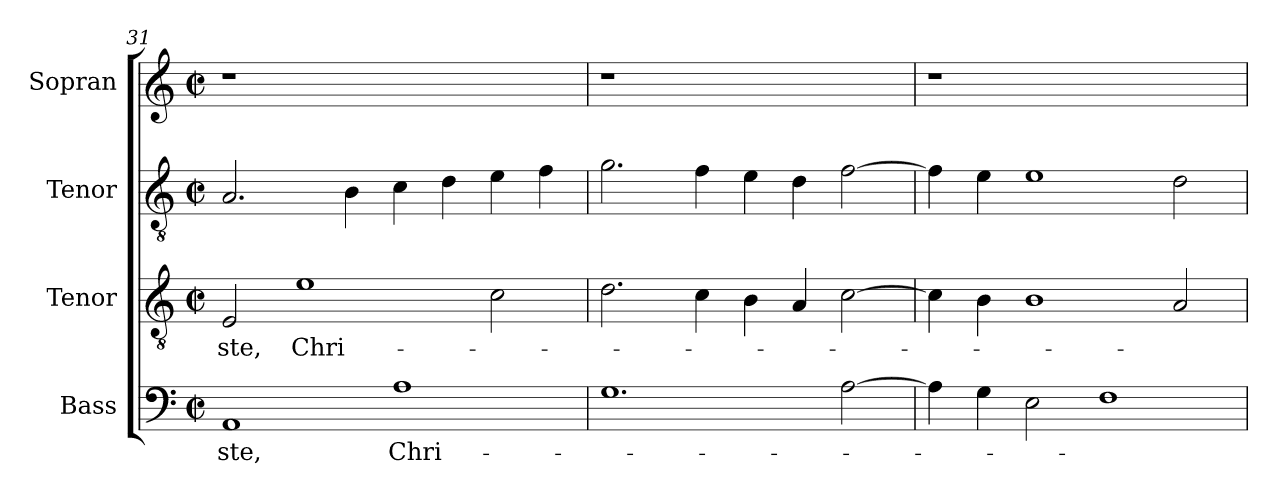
**kern	**text	**kern	**text	**kern	**kern
*part4	*part4	*part3	*part3	*part2	*part1
*staff4	*staff4	*staff3	*staff3	*staff2	*staff1
*I"Bass	*	*I"Tenor	*	*I"Tenor	*I"Sopran
*	*	*I'Tenor	*	*	*
*clefF4	*	*clefGv2	*	*clefGv2	*clefG2
*	*	*ITrd7c12	*	*ITrd7c12	*
*k[]	*	*k[]	*	*k[]	*k[]
*M2/2	*	*M2/2	*	*M2/2	*M2/2
*met(c|)	*	*met(c|)	*	*met(c|)	*met(c|)
=31	=31	=31	=31	=31	=31
!	!LO:LY:b:color=#000000	!	!	!	!
!	!	!	!LO:LY:b:color=#000000	!	!LO:N:vis=1
1AAi	-ste,	2EEi/	-ste,	2.AAi/	1r
!	!	!	!LO:LY:b:color=#000000	!	!
.	.	1Ei	Chri-	.	.
.	.	.	.	4BBi\	.
!	!LO:LY:b:color=#000000	!	!	!	!
1Ai	Chri-	.	.	4Ci\	1ryy
.	.	.	.	4Di\	.
.	.	2Ci\	.	4Ei\	.
.	.	.	.	4Fi\	.
=32	=32	=32	=32	=32	=32
!	!	!	!	!	!LO:N:vis=1
1.Gi	.	2.Di\	.	2.Gi\	1r
.	.	4Ci\	.	4Fi\	.
.	.	4BBi\	.	4Ei\	1ryy
.	.	4AAi/	.	4Di\	.
[>2Ai\	.	[>2Ci\	.	[>2Fi\	.
=33	=33	=33	=33	=33	=33
!	!	!	!	!	!LO:N:vis=1
4Ai\]	.	4Ci\]	.	4Fi\]	1r
4Gi\	.	4BBi\	.	4Ei\	.
2Ei\	.	1BBi	.	1Ei	.
1Fi	.	.	.	.	1ryy
.	.	2AAi/	.	2Di\	.
=	=	=	=	=	=
*-	*-	*-	*-	*-	*-
